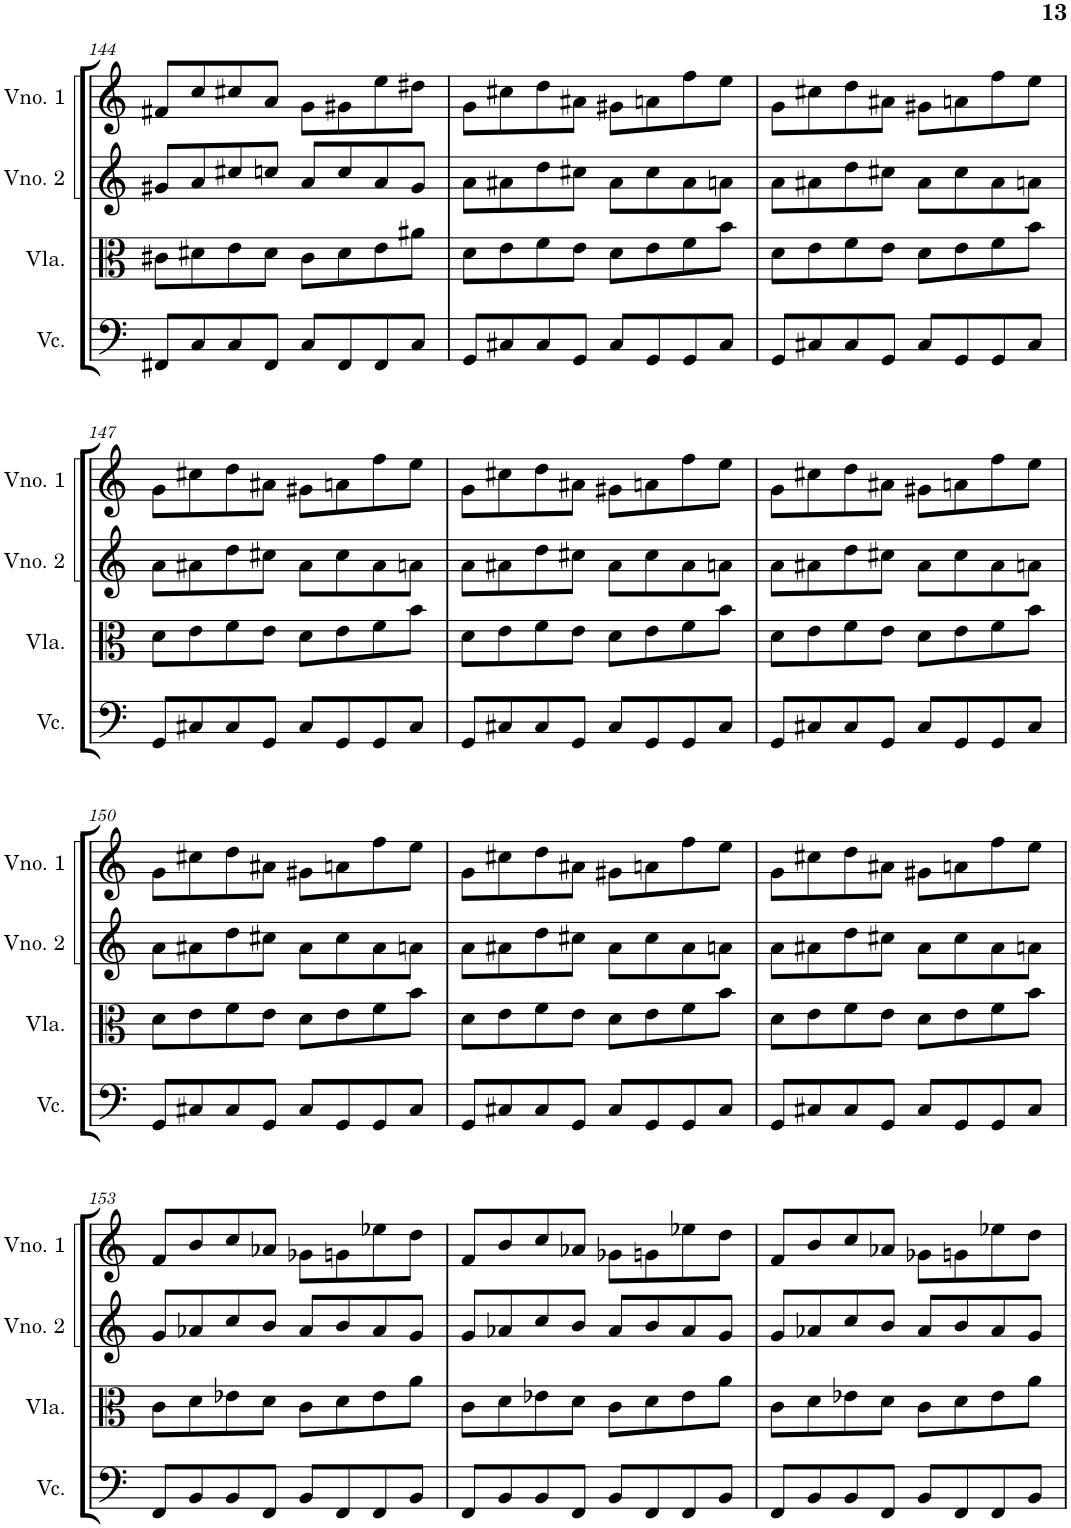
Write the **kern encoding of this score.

**kern	**kern	**kern	**kern
*part4	*part3	*part2	*part1
*staff4	*staff3	*staff2	*staff1
*I"Violoncelo	*I"Viola	*I"Violino 2	*I"Violino 1
*I'Vc.	*I'Vla.	*I'Vno. 2	*I'Vno. 1
!!LO:PB:g=z
*clefF4	*clefC3	*clefG2	*clefG2
*k[]	*k[]	*k[]	*k[]
*M4/4	*M4/4	*M4/4	*M4/4
=144	=144	=144	=144
8FF#X/L	8c#X\L	8g#X/L	8f#X/L
8C/	8d#X\	8a/	8cc/
8C/	8e\	8cc#X/	8cc#X/
8FF#/J	8d#\J	8ccn/J	8a/J
8C/L	8c#\L	8a/L	8g\L
8FF#/	8d#\	8cc/	8g#X\
8FF#/	8e\	8a/	8ee\
8C/J	8a#X\J	8g#/J	8dd#X\J
=145	=145	=145	=145
8GG/L	8d\L	8a\L	8g\L
8C#X/	8e\	8a#X\	8cc#X\
8C#/	8f\	8dd\	8dd\
8GG/J	8e\J	8cc#X\J	8a#X\J
8C#/L	8d\L	8a#\L	8g#X\L
8GG/	8e\	8cc#\	8an\
8GG/	8f\	8a#\	8ff\
8C#/J	8b\J	8an\J	8ee\J
=146	=146	=146	=146
8GG/L	8d\L	8a\L	8g\L
8C#X/	8e\	8a#X\	8cc#X\
8C#/	8f\	8dd\	8dd\
8GG/J	8e\J	8cc#X\J	8a#X\J
8C#/L	8d\L	8a#\L	8g#X\L
8GG/	8e\	8cc#\	8an\
8GG/	8f\	8a#\	8ff\
8C#/J	8b\J	8an\J	8ee\J
!!LO:LB:g=z
=147	=147	=147	=147
8GG/L	8d\L	8a\L	8g\L
8C#X/	8e\	8a#X\	8cc#X\
8C#/	8f\	8dd\	8dd\
8GG/J	8e\J	8cc#X\J	8a#X\J
8C#/L	8d\L	8a#\L	8g#X\L
8GG/	8e\	8cc#\	8an\
8GG/	8f\	8a#\	8ff\
8C#/J	8b\J	8an\J	8ee\J
=148	=148	=148	=148
8GG/L	8d\L	8a\L	8g\L
8C#X/	8e\	8a#X\	8cc#X\
8C#/	8f\	8dd\	8dd\
8GG/J	8e\J	8cc#X\J	8a#X\J
8C#/L	8d\L	8a#\L	8g#X\L
8GG/	8e\	8cc#\	8an\
8GG/	8f\	8a#\	8ff\
8C#/J	8b\J	8an\J	8ee\J
=149	=149	=149	=149
8GG/L	8d\L	8a\L	8g\L
8C#X/	8e\	8a#X\	8cc#X\
8C#/	8f\	8dd\	8dd\
8GG/J	8e\J	8cc#X\J	8a#X\J
8C#/L	8d\L	8a#\L	8g#X\L
8GG/	8e\	8cc#\	8an\
8GG/	8f\	8a#\	8ff\
8C#/J	8b\J	8an\J	8ee\J
!!LO:LB:g=z
=150	=150	=150	=150
8GG/L	8d\L	8a\L	8g\L
8C#X/	8e\	8a#X\	8cc#X\
8C#/	8f\	8dd\	8dd\
8GG/J	8e\J	8cc#X\J	8a#X\J
8C#/L	8d\L	8a#\L	8g#X\L
8GG/	8e\	8cc#\	8an\
8GG/	8f\	8a#\	8ff\
8C#/J	8b\J	8an\J	8ee\J
=151	=151	=151	=151
8GG/L	8d\L	8a\L	8g\L
8C#X/	8e\	8a#X\	8cc#X\
8C#/	8f\	8dd\	8dd\
8GG/J	8e\J	8cc#X\J	8a#X\J
8C#/L	8d\L	8a#\L	8g#X\L
8GG/	8e\	8cc#\	8an\
8GG/	8f\	8a#\	8ff\
8C#/J	8b\J	8an\J	8ee\J
=152	=152	=152	=152
8GG/L	8d\L	8a\L	8g\L
8C#X/	8e\	8a#X\	8cc#X\
8C#/	8f\	8dd\	8dd\
8GG/J	8e\J	8cc#X\J	8a#X\J
8C#/L	8d\L	8a#\L	8g#X\L
8GG/	8e\	8cc#\	8an\
8GG/	8f\	8a#\	8ff\
8C#/J	8b\J	8an\J	8ee\J
!!LO:LB:g=z
=153	=153	=153	=153
8FF/L	8c\L	8g/L	8f/L
8BB/	8d\	8a-X/	8b/
8BB/	8e-X\	8cc/	8cc/
8FF/J	8d\J	8b/J	8a-X/J
8BB/L	8c\L	8a-/L	8g-X\L
8FF/	8d\	8b/	8gn\
8FF/	8e-\	8a-/	8ee-X\
8BB/J	8a\J	8g/J	8dd\J
=154	=154	=154	=154
8FF/L	8c\L	8g/L	8f/L
8BB/	8d\	8a-X/	8b/
8BB/	8e-X\	8cc/	8cc/
8FF/J	8d\J	8b/J	8a-X/J
8BB/L	8c\L	8a-/L	8g-X\L
8FF/	8d\	8b/	8gn\
8FF/	8e-\	8a-/	8ee-X\
8BB/J	8a\J	8g/J	8dd\J
=155	=155	=155	=155
8FF/L	8c\L	8g/L	8f/L
8BB/	8d\	8a-X/	8b/
8BB/	8e-X\	8cc/	8cc/
8FF/J	8d\J	8b/J	8a-X/J
8BB/L	8c\L	8a-/L	8g-X\L
8FF/	8d\	8b/	8gn\
8FF/	8e-\	8a-/	8ee-X\
8BB/J	8a\J	8g/J	8dd\J
=	=	=	=
*-	*-	*-	*-
